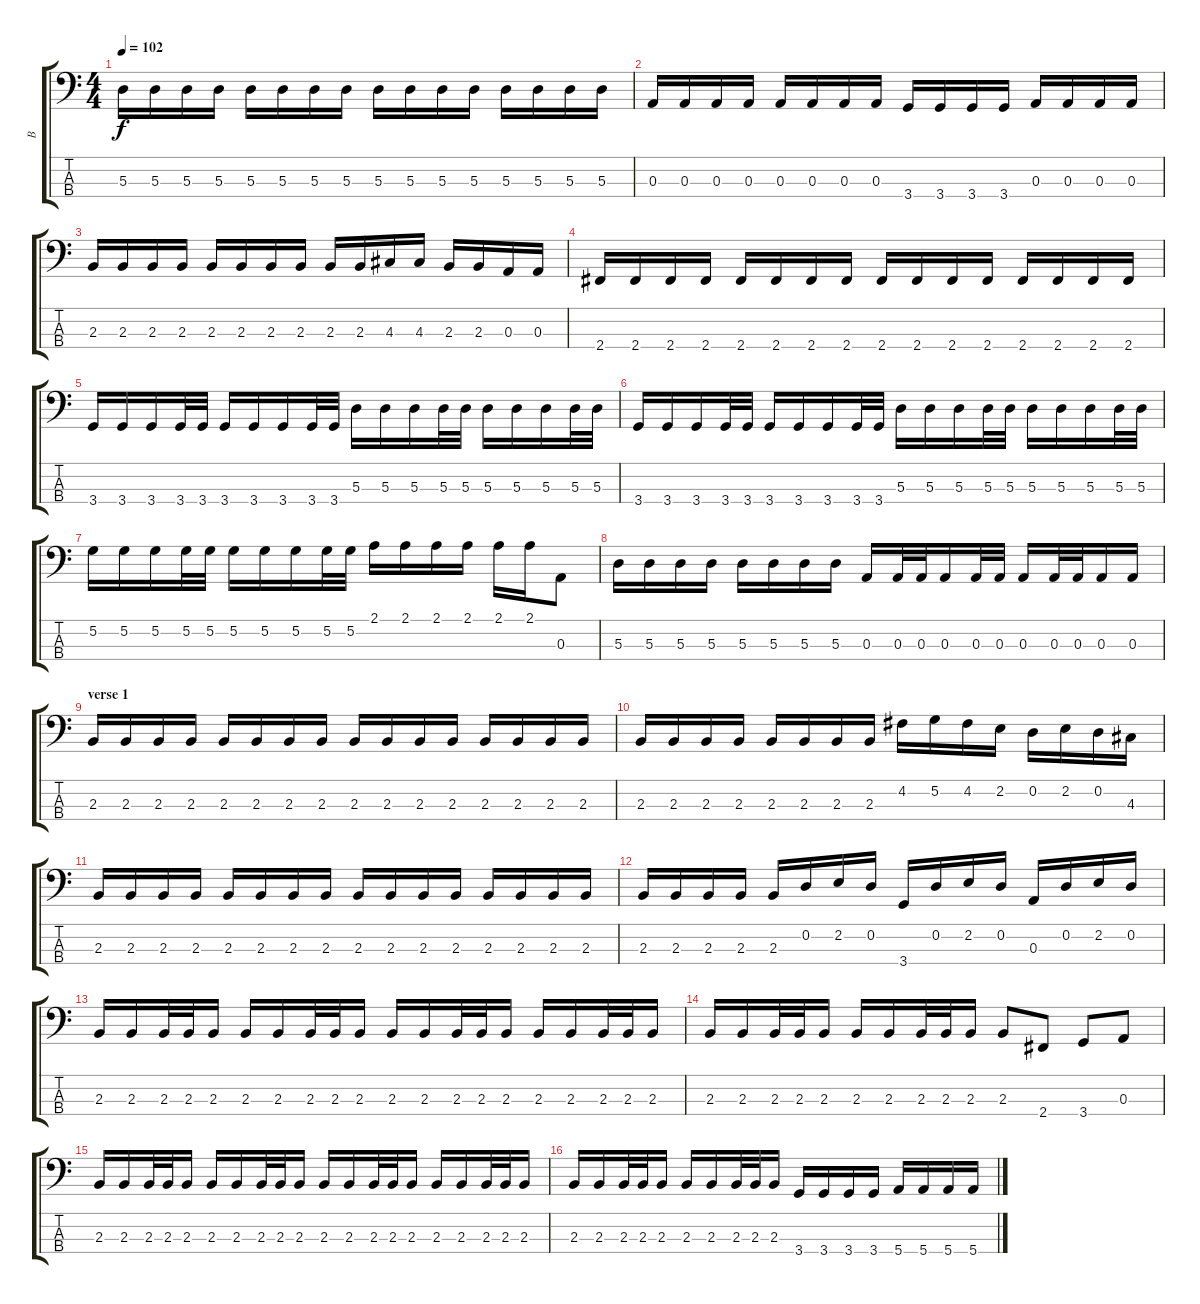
\track ("B" "B") {instrument electricbasspick}
\staff {score tabs}
\tuning (G2 D2 A1 E1) {hide}
\ts (4 4)
\section ("" "")
\tempo 102
\clef f4
\ks c
5.3.16{dy f} 5.3.16 5.3.16 5.3.16 5.3.16 5.3.16 5.3.16 5.3.16 5.3.16 5.3.16 5.3.16 5.3.16 5.3.16 5.3.16 5.3.16 5.3.16 |
0.3.16 0.3.16 0.3.16 0.3.16 0.3.16 0.3.16 0.3.16 0.3.16 3.4.16 3.4.16 3.4.16 3.4.16 0.3.16 0.3.16 0.3.16 0.3.16 |
2.3.16 2.3.16 2.3.16 2.3.16 2.3.16 2.3.16 2.3.16 2.3.16 2.3.16 2.3.16 4.3.16 4.3.16 2.3.16 2.3.16 0.3.16 0.3.16 |
2.4.16 2.4.16 2.4.16 2.4.16 2.4.16 2.4.16 2.4.16 2.4.16 2.4.16 2.4.16 2.4.16 2.4.16 2.4.16 2.4.16 2.4.16 2.4.16 |
3.4.16 3.4.16 3.4.16 3.4.32 3.4.32 3.4.16 3.4.16 3.4.16 3.4.32 3.4.32 5.3.16 5.3.16 5.3.16 5.3.32 5.3.32 5.3.16 5.3.16 5.3.16 5.3.32 5.3.32 |
3.4.16 3.4.16 3.4.16 3.4.32 3.4.32 3.4.16 3.4.16 3.4.16 3.4.32 3.4.32 5.3.16 5.3.16 5.3.16 5.3.32 5.3.32 5.3.16 5.3.16 5.3.16 5.3.32 5.3.32 |
5.2.16 5.2.16 5.2.16 5.2.32 5.2.32 5.2.16 5.2.16 5.2.16 5.2.32 5.2.32 2.1.16 2.1.16 2.1.16 2.1.16 2.1.16 2.1.16 0.3.8 |
5.3.16 5.3.16 5.3.16 5.3.16 5.3.16 5.3.16 5.3.16 5.3.16 0.3.16 0.3.32 0.3.32 0.3.16 0.3.32 0.3.32 0.3.16 0.3.32 0.3.32 0.3.16 0.3.16 |
\section ("" "verse 1")
2.3.16 2.3.16 2.3.16 2.3.16 2.3.16 2.3.16 2.3.16 2.3.16 2.3.16 2.3.16 2.3.16 2.3.16 2.3.16 2.3.16 2.3.16 2.3.16 |
2.3.16 2.3.16 2.3.16 2.3.16 2.3.16 2.3.16 2.3.16 2.3.16 4.2.16 5.2.16 4.2.16 2.2.16 0.2.16 2.2.16 0.2.16 4.3.16 |
2.3.16 2.3.16 2.3.16 2.3.16 2.3.16 2.3.16 2.3.16 2.3.16 2.3.16 2.3.16 2.3.16 2.3.16 2.3.16 2.3.16 2.3.16 2.3.16 |
2.3.16 2.3.16 2.3.16 2.3.16 2.3.16 0.2.16 2.2.16 0.2.16 3.4.16 0.2.16 2.2.16 0.2.16 0.3.16 0.2.16 2.2.16 0.2.16 |
2.3.16 2.3.16 2.3.32 2.3.32 2.3.16 2.3.16 2.3.16 2.3.32 2.3.32 2.3.16 2.3.16 2.3.16 2.3.32 2.3.32 2.3.16 2.3.16 2.3.16 2.3.32 2.3.32 2.3.16 |
2.3.16 2.3.16 2.3.32 2.3.32 2.3.16 2.3.16 2.3.16 2.3.32 2.3.32 2.3.16 2.3.8 2.4.8 3.4.8 0.3.8 |
2.3.16 2.3.16 2.3.32 2.3.32 2.3.16 2.3.16 2.3.16 2.3.32 2.3.32 2.3.16 2.3.16 2.3.16 2.3.32 2.3.32 2.3.16 2.3.16 2.3.16 2.3.32 2.3.32 2.3.16 |
2.3.16 2.3.16 2.3.32 2.3.32 2.3.16 2.3.16 2.3.16 2.3.32 2.3.32 2.3.16 3.4.16 3.4.16 3.4.16 3.4.16 5.4.16 5.4.16 5.4.16 5.4.16
